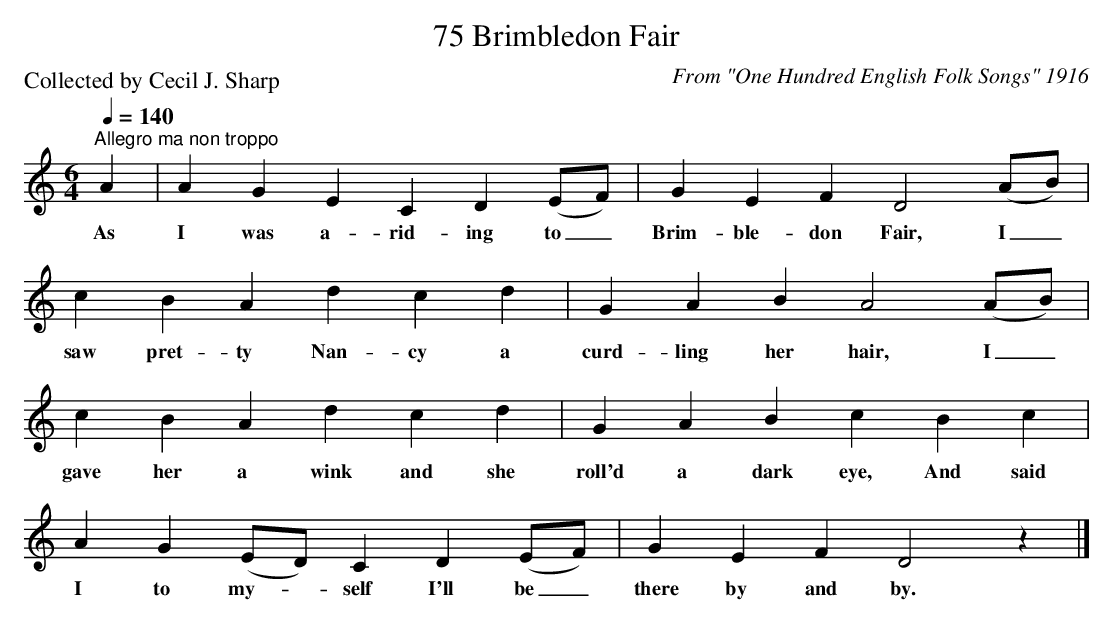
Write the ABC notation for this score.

X:1
T:75 Brimbledon Fair
C:From "One Hundred English Folk Songs" 1916
P:Collected by Cecil J. Sharp
Q:1/4=140
L:1/4
M:6/4
K:Ddor
"^Allegro ma non troppo" A | A G E C D (E/F/) | G E F D2 (A/B/) |$ c B A d c d | G A B A2 (A/B/) |$
w: As|I was a- rid- ing to _|Brim- ble- don Fair, I _|saw pret- ty Nan- cy a|curd- ling her hair, I _|
c B A d c d | G A B c B c |$ A G (E/D/) C D (E/F/) | G E F D2 z |]
w: gave her a wink and she|roll'd a dark eye, And said|I to my- * self I'll be _|there by and by.|
